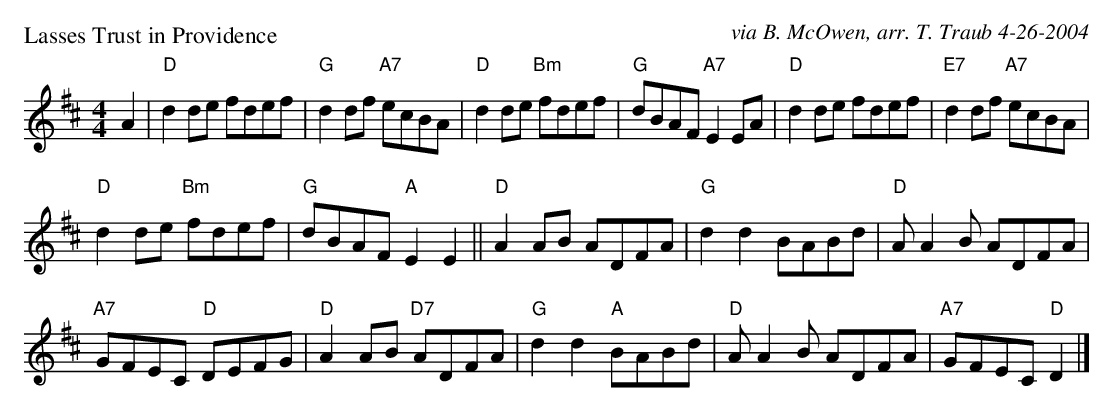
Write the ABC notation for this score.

X:1
P: Lasses Trust in Providence
C: via B. McOwen, arr. T. Traub 4-26-2004
K: D
M: 4/4
L: 1/8
A2|"D"d2 de fdef|"G"d2 df "A7"ecBA|"D"d2 de "Bm"fdef|"G"dBAF "A7"E2 EA|"D"d2 de fdef|"E7"d2 df "A7"ecBA|
"D"d2 de "Bm"fdef|"G"dBAF "A"E2 E2||"D"A2 AB ADFA|"G"d2 d2 BABd|"D"A A2 B ADFA|
"A7"GFEC "D"DEFG|"D"A2 AB "D7"ADFA|"G"d2 d2 "A"BABd|"D"A A2 B ADFA|"A7"GFEC "D"D2 |]
